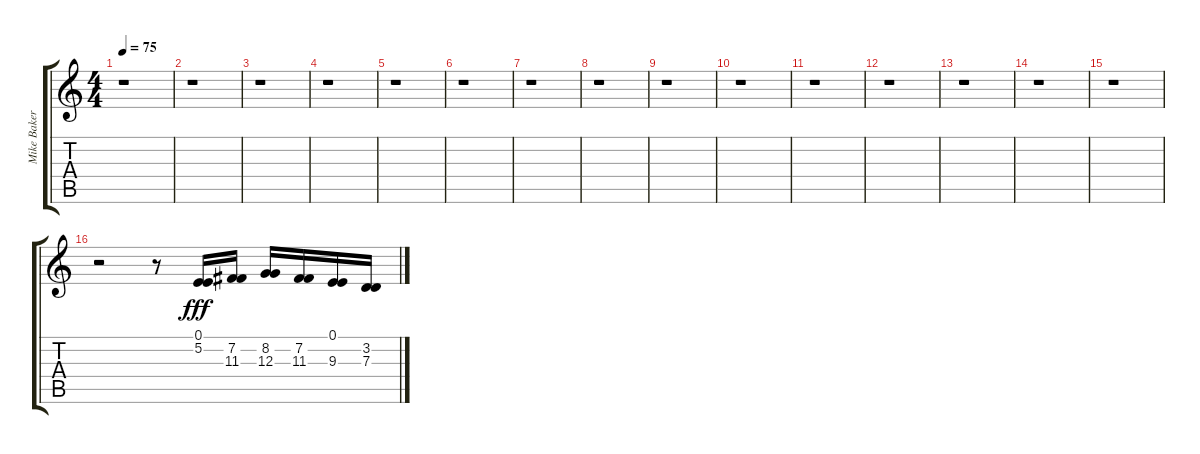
\track ("Mike Baker" "Mike Baker") {instrument tenorsax}
\staff {score tabs}
\tuning (E4 B3 G3 D3 A2 E2) {hide}
\ts (4 4)
\tempo 75
\clef g2
\ks c
r.1{dy fff} |
r.1 |
r.1 |
r.1 |
r.1 |
r.1 |
r.1 |
r.1 |
r.1 |
r.1 |
r.1 |
r.1 |
r.1 |
r.1 |
r.1 |
r.2 r.8 (0.1 5.2).16 (7.2 11.3).16 (8.2 12.3).16 (7.2 11.3).16 (0.1 9.3).16 (3.2 7.3).16
